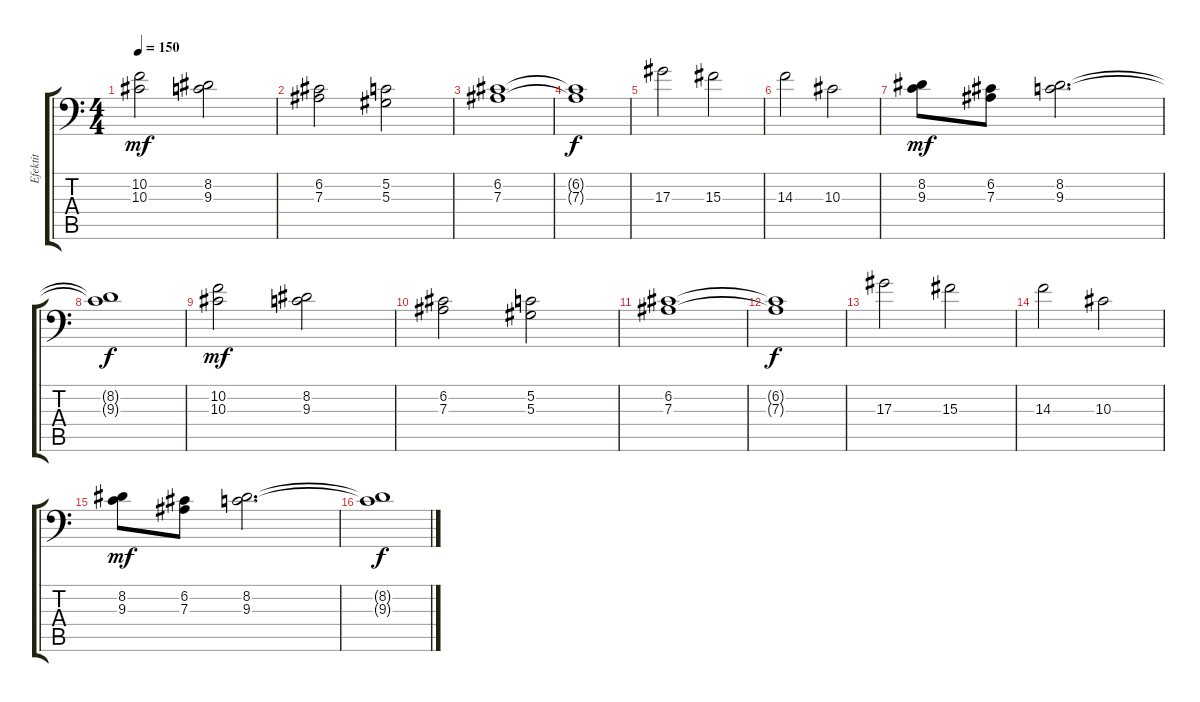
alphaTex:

\track ("Efektit" "Efektit") {instrument lead1square}
\staff {score tabs}
\tuning (C4 G3 Eb3 Bb2 F2 Bb1) {hide}
\ts (4 4)
\tempo 150
\clef f4
\ks c
(10.2 10.3).2{dy mf volume 13 balance 8 instrument lead1square} (8.2 9.3).2 |
(6.2 7.3).2{volume 13 balance 8 instrument lead1square} (5.2 5.3).2 |
(6.2 7.3).1{volume 13 balance 8 instrument lead1square} |
(6.2{t} 7.3{t}).1{dy f} |
17.3.2{volume 13 balance 8 instrument lead1square} 15.3.2 |
14.3.2{volume 13 balance 8 instrument lead1square} 10.3.2 |
(8.2 9.3).8{dy mf volume 13 balance 8 instrument lead1square} (6.2 7.3).8 (8.2 9.3).2{d} |
(8.2{t} 9.3{t}).1{dy f} |
(10.2 10.3).2{dy mf volume 13 balance 8 instrument lead1square} (8.2 9.3).2 |
(6.2 7.3).2{volume 13 balance 8 instrument lead1square} (5.2 5.3).2 |
(6.2 7.3).1{volume 13 balance 8 instrument lead1square} |
(6.2{t} 7.3{t}).1{dy f} |
17.3.2{volume 13 balance 8 instrument lead1square} 15.3.2 |
14.3.2{volume 13 balance 8 instrument lead1square} 10.3.2 |
(8.2 9.3).8{dy mf volume 13 balance 8 instrument lead1square} (6.2 7.3).8 (8.2 9.3).2{d} |
(8.2{t} 9.3{t}).1{dy f}
